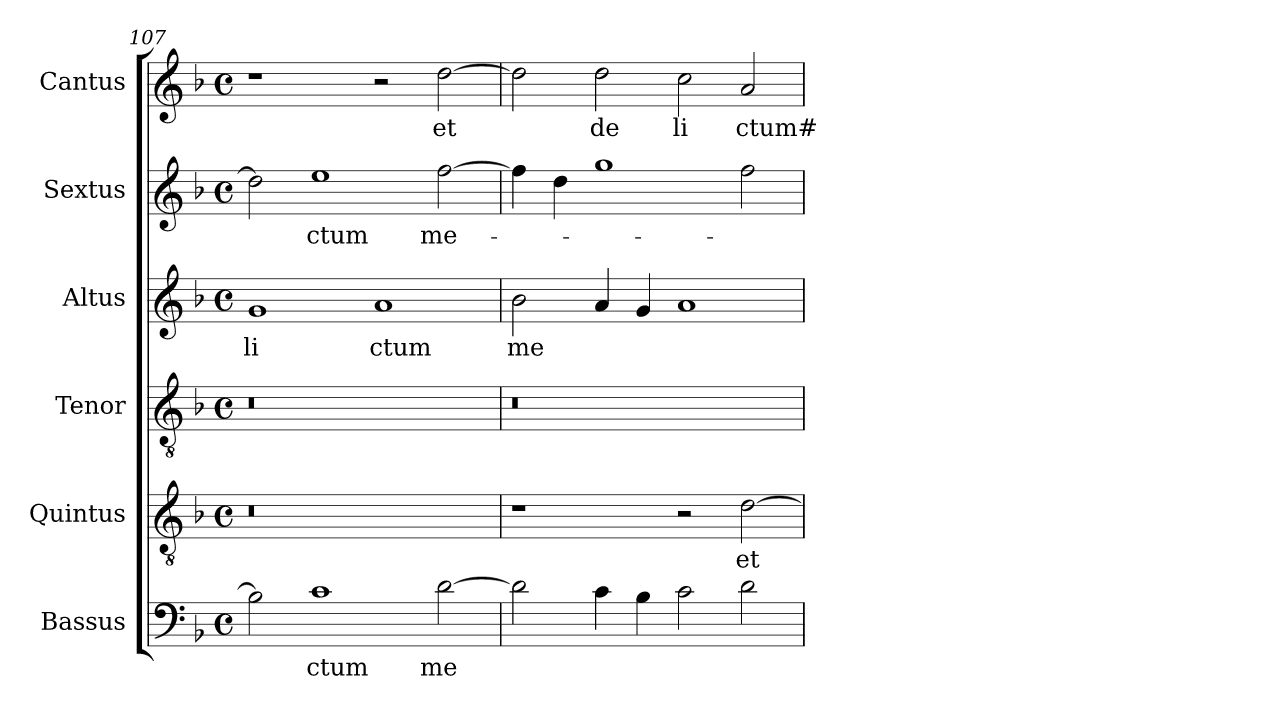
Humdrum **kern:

**kern	**text	**kern	**text	**kern	**kern	**text	**kern	**text	**kern	**text
*part6	*part6	*part5	*part5	*part4	*part3	*part3	*part2	*part2	*part1	*part1
*staff6	*staff6	*staff5	*staff5	*staff4	*staff3	*staff3	*staff2	*staff2	*staff1	*staff1
*I"Bassus	*	*I"Quintus	*	*I"Tenor	*I"Altus	*	*I"Sextus	*	*I"Cantus	*
*clefF4	*	*clefGv2	*	*clefGv2	*clefG2	*	*clefG2	*	*clefG2	*
*k[b-]	*	*k[b-]	*	*k[b-]	*k[b-]	*	*k[b-]	*	*k[b-]	*
*F:	*	*F:	*	*F:	*F:	*	*F:	*	*F:	*
*M4/4	*	*M4/4	*	*M4/4	*M4/4	*	*M4/4	*	*M4/4	*
*met(c)	*	*met(c)	*	*met(c)	*met(c)	*	*met(c)	*	*met(c)	*
=107	=107	=107	=107	=107	=107	=107	=107	=107	=107	=107
!	!	!	!	!	!	!LO:LY:b:cj	!	!	!	!
2B-\]	.	0r	.	0r	1g	li	2dd\]	.	1r	.
!	!LO:LY:b:cj	!	!	!	!	!	!	!LO:LY:b:cj	!	!
1c	ctum	.	.	.	.	.	1ee	-ctum	.	.
!	!	!	!	!	!	!LO:LY:b:cj	!	!	!	!
.	.	.	.	.	1a	ctum	.	.	2r	.
!	!LO:LY:b	!	!	!	!	!	!	!LO:LY:b	!	!LO:LY:b:cj
[>2d\	me	.	.	.	.	.	[>2ff\	me-	[>2dd\	et
!!LO:LB:g=z
=108	=108	=108	=108	=108	=108	=108	=108	=108	=108	=108
!	!	!	!	!	!	!LO:LY:b	!	!	!	!
2d\]	.	1r	.	0r	2b-\	me	4ff\]	.	2dd\]	.
.	.	.	.	.	.	.	4dd\	.	.	.
!	!	!	!	!	!	!	!	!	!	!LO:LY:b:cj
4c\	.	.	.	.	4a/	.	1gg	.	2dd\	de
4B-\	.	.	.	.	4g/	.	.	.	.	.
!	!	!	!	!	!	!	!	!	!	!LO:LY:b:cj
2c\	.	2r	.	.	1a	.	.	.	2cc\	li
!	!	!	!LO:LY:b:cj	!	!	!	!	!	!	!LO:LY:b:rj
2d\	.	[>2d\	et	.	.	.	2ff\	.	2a/	ctum#
=	=	=	=	=	=	=	=	=	=	=
*-	*-	*-	*-	*-	*-	*-	*-	*-	*-	*-
